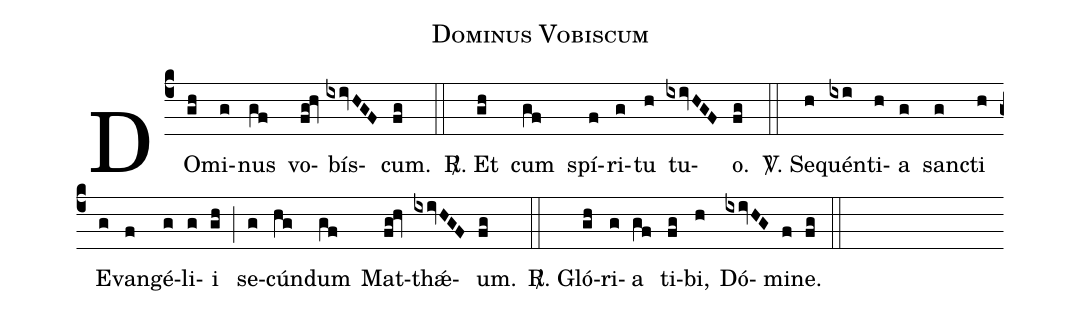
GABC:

name: Dominus Vobiscum;
%%
(c4) DO(gh)mi(g)nus(gf) vo(fg!hv)bís(ixivHGF)cum.(fg) (::)
<sp>R/</sp>. Et(gh) cum(gf) spí(f)ri(g)tu(h) tu(ixivHGF)o.(fg) (::)
<sp>V/</sp>. Se(h)quén(ixi)ti(h)a(g) san(g)cti(h) E(g)van(f)gé(g)li(g)i(gh) (;) se(g)cún(hg)dum(gf) Mat(fg!hv)th<sp>'ae</sp>(ixivHGF)um.(fg) (::)
<sp>R/</sp>. Gló(gh)ri(g)a(gf) ti(fg)bi,(h) Dó(ixivHG)mi(f)ne.(fg) (::)
